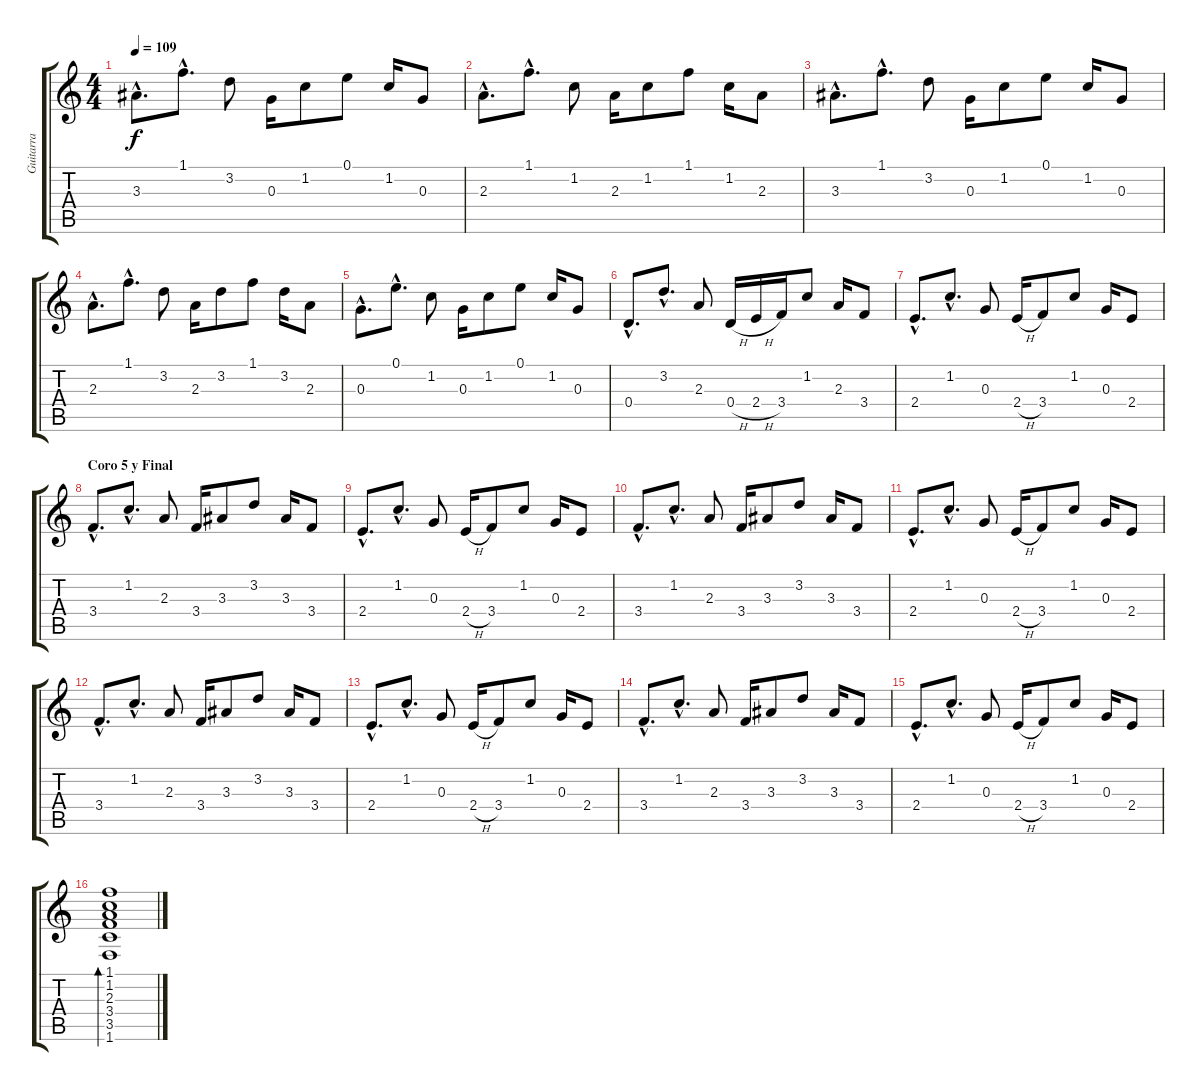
\track ("Guitarra" "Guitarra") {instrument acousticguitarsteel}
\staff {score tabs}
\tuning (E4 B3 G3 D3 A2 E2) {hide}
\ts (4 4)
\tempo 109
\clef g2
\ks c
3.3{hac}.8{d dy f} 1.1{hac}.8{d} 3.2.8 0.3.16 1.2.8 0.1.8 1.2.16 0.3.8 |
2.3{hac}.8{d} 1.1{hac}.8{d} 1.2.8 2.3.16 1.2.8 1.1.8 1.2.16 2.3.8 |
3.3{hac}.8{d} 1.1{hac}.8{d} 3.2.8 0.3.16 1.2.8 0.1.8 1.2.16 0.3.8 |
2.3{hac}.8{d} 1.1{hac}.8{d} 3.2.8 2.3.16 3.2.8 1.1.8 3.2.16 2.3.8 |
0.3{hac}.8{d} 0.1{hac}.8{d} 1.2.8 0.3.16 1.2.8 0.1.8 1.2.16 0.3.8 |
0.4{hac}.8{d} 3.2{hac}.8{d} 2.3.8 0.4{h}.16 2.4{h}.16 3.4.16 1.2.8 2.3.16 3.4.8 |
2.4{hac}.8{d} 1.2{hac}.8{d} 0.3.8 2.4{h}.16 3.4.8 1.2.8 0.3.16 2.4.8 |
\section ("" "Coro 5 y Final")
3.4{hac}.8{d} 1.2{hac}.8{d} 2.3.8 3.4.16 3.3.8 3.2.8 3.3.16 3.4.8 |
2.4{hac}.8{d} 1.2{hac}.8{d} 0.3.8 2.4{h}.16 3.4.8 1.2.8 0.3.16 2.4.8 |
3.4{hac}.8{d} 1.2{hac}.8{d} 2.3.8 3.4.16 3.3.8 3.2.8 3.3.16 3.4.8 |
2.4{hac}.8{d} 1.2{hac}.8{d} 0.3.8 2.4{h}.16 3.4.8 1.2.8 0.3.16 2.4.8 |
3.4{hac}.8{d} 1.2{hac}.8{d} 2.3.8 3.4.16 3.3.8 3.2.8 3.3.16 3.4.8 |
2.4{hac}.8{d} 1.2{hac}.8{d} 0.3.8 2.4{h}.16 3.4.8 1.2.8 0.3.16 2.4.8 |
3.4{hac}.8{d} 1.2{hac}.8{d} 2.3.8 3.4.16 3.3.8 3.2.8 3.3.16 3.4.8 |
2.4{hac}.8{d} 1.2{hac}.8{d} 0.3.8 2.4{h}.16 3.4.8 1.2.8 0.3.16 2.4.8 |
(1.1 1.2 2.3 3.4 3.5 1.6).1{bd 120}
